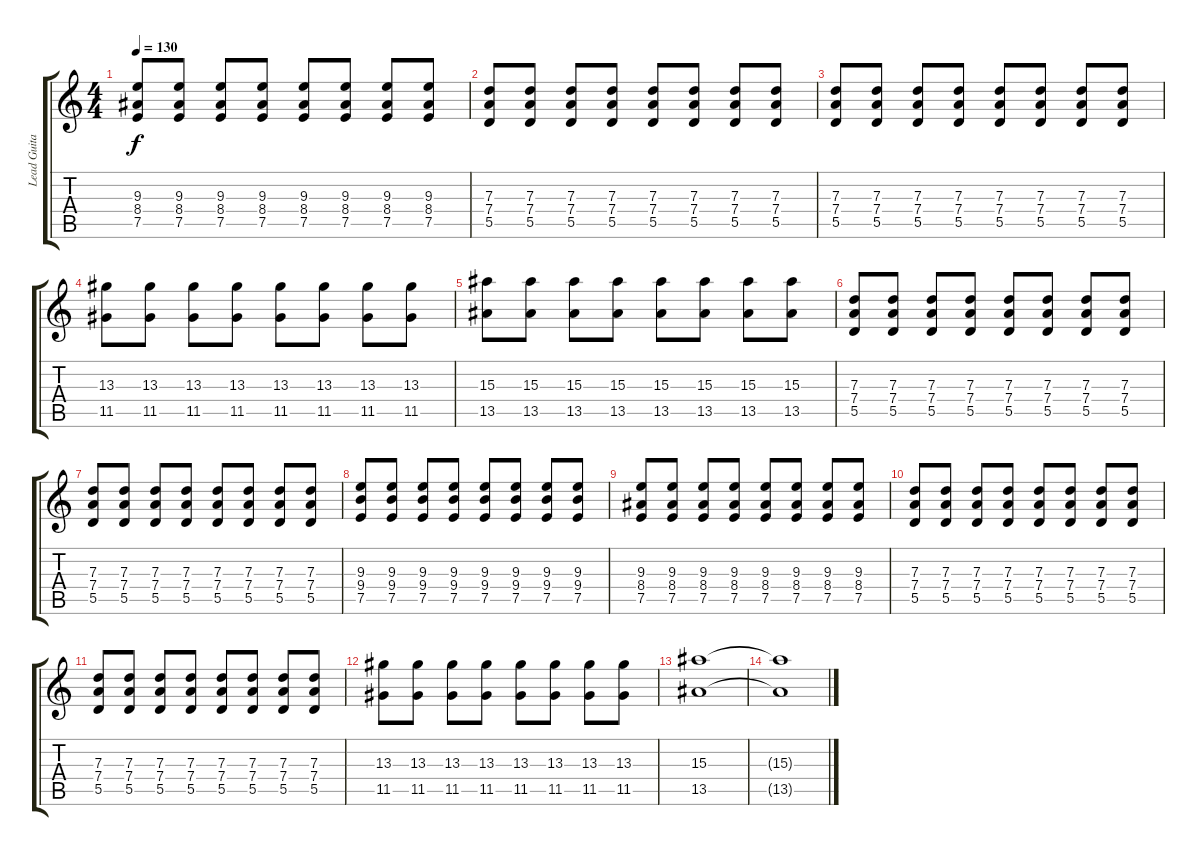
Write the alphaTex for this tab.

\track ("Lead Guitar" "Lead Guita") {instrument electricguitarjazz}
\staff {score tabs}
\tuning (E4 B3 G3 D3 A2 E2) {hide}
\ts (4 4)
\tempo 130
\clef g2
\ks c
(9.3 8.4 7.5).8{dy f} (9.3 8.4 7.5).8 (9.3 8.4 7.5).8 (9.3 8.4 7.5).8 (9.3 8.4 7.5).8 (9.3 8.4 7.5).8 (9.3 8.4 7.5).8 (9.3 8.4 7.5).8 |
(7.3 7.4 5.5).8 (7.3 7.4 5.5).8 (7.3 7.4 5.5).8 (7.3 7.4 5.5).8 (7.3 7.4 5.5).8 (7.3 7.4 5.5).8 (7.3 7.4 5.5).8 (7.3 7.4 5.5).8 |
(7.3 7.4 5.5).8 (7.3 7.4 5.5).8 (7.3 7.4 5.5).8 (7.3 7.4 5.5).8 (7.3 7.4 5.5).8 (7.3 7.4 5.5).8 (7.3 7.4 5.5).8 (7.3 7.4 5.5).8 |
(13.3 11.5).8 (13.3 11.5).8 (13.3 11.5).8 (13.3 11.5).8 (13.3 11.5).8 (13.3 11.5).8 (13.3 11.5).8 (13.3 11.5).8 |
(15.3 13.5).8 (15.3 13.5).8 (15.3 13.5).8 (15.3 13.5).8 (15.3 13.5).8 (15.3 13.5).8 (15.3 13.5).8 (15.3 13.5).8 |
(7.3 7.4 5.5).8{volume 8} (7.3 7.4 5.5).8 (7.3 7.4 5.5).8 (7.3 7.4 5.5).8 (7.3 7.4 5.5).8 (7.3 7.4 5.5).8 (7.3 7.4 5.5).8 (7.3 7.4 5.5).8 |
(7.3 7.4 5.5).8 (7.3 7.4 5.5).8 (7.3 7.4 5.5).8 (7.3 7.4 5.5).8 (7.3 7.4 5.5).8 (7.3 7.4 5.5).8 (7.3 7.4 5.5).8 (7.3 7.4 5.5).8 |
(9.3 9.4 7.5).8 (9.3 9.4 7.5).8 (9.3 9.4 7.5).8 (9.3 9.4 7.5).8 (9.3 9.4 7.5).8 (9.3 9.4 7.5).8 (9.3 9.4 7.5).8 (9.3 9.4 7.5).8 |
(9.3 8.4 7.5).8 (9.3 8.4 7.5).8 (9.3 8.4 7.5).8 (9.3 8.4 7.5).8 (9.3 8.4 7.5).8 (9.3 8.4 7.5).8 (9.3 8.4 7.5).8 (9.3 8.4 7.5).8 |
(7.3 7.4 5.5).8 (7.3 7.4 5.5).8 (7.3 7.4 5.5).8 (7.3 7.4 5.5).8 (7.3 7.4 5.5).8 (7.3 7.4 5.5).8 (7.3 7.4 5.5).8 (7.3 7.4 5.5).8 |
(7.3 7.4 5.5).8 (7.3 7.4 5.5).8 (7.3 7.4 5.5).8 (7.3 7.4 5.5).8 (7.3 7.4 5.5).8 (7.3 7.4 5.5).8 (7.3 7.4 5.5).8 (7.3 7.4 5.5).8 |
(13.3 11.5).8 (13.3 11.5).8 (13.3 11.5).8 (13.3 11.5).8 (13.3 11.5).8 (13.3 11.5).8 (13.3 11.5).8 (13.3 11.5).8 |
(15.3 13.5).1 |
(15.3{t} 13.5{t}).1
